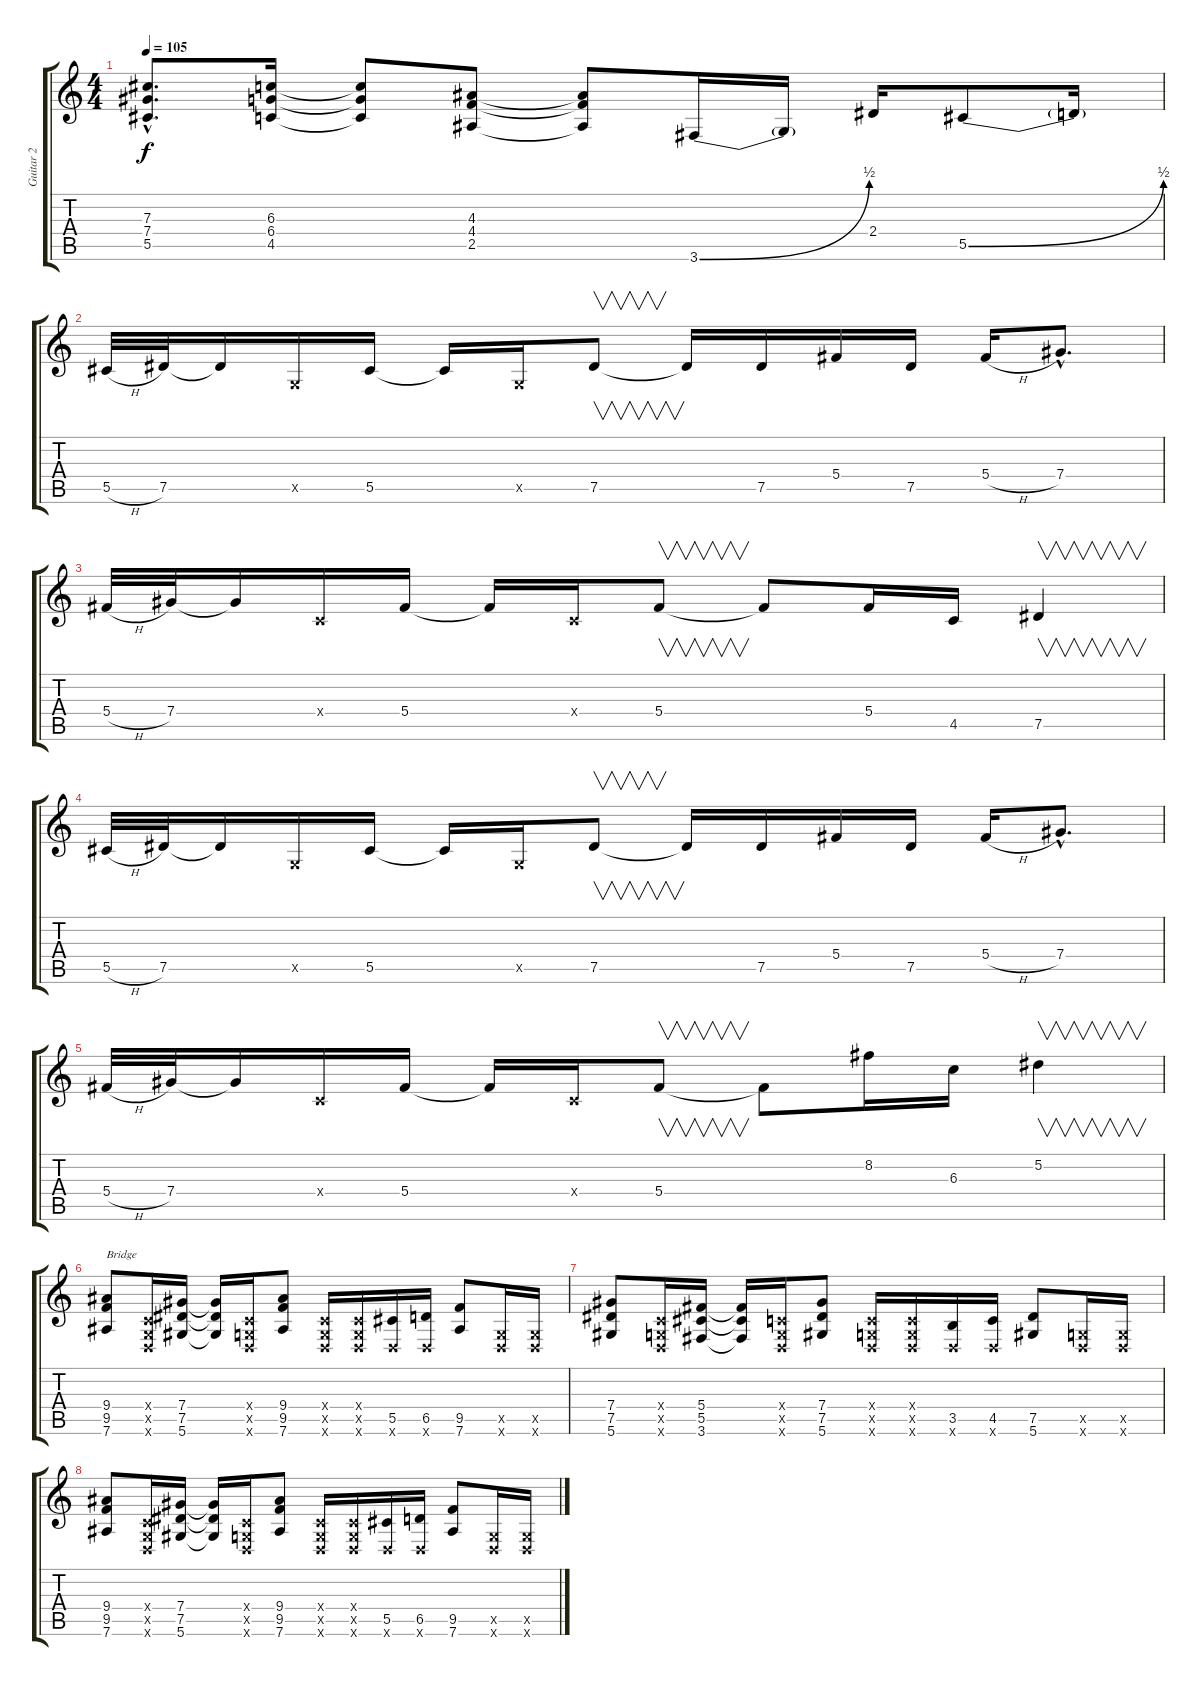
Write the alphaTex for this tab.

\track ("Guitar 2" "Guitar 2") {instrument overdrivenguitar}
\staff {score tabs}
\tuning (Eb4 Bb3 Gb3 Db3 Ab2 Eb2) {hide}
\ts (4 4)
\tempo 105
\clef g2
\ks c
(7.3{hac} 7.4{hac} 5.5{hac}).8{d dy f} (6.3 6.4 4.5).16 (6.3{t} 6.4{t} 4.5{t}).8 (4.3 4.4 2.5).8 (4.3{t} 4.4{t} 2.5{t}).8 3.6{be (bend 0 0 60 2)}.16 3.6{t}.16 2.4.16 5.5{be (bend 0 0 60 2)}.8 5.5{t}.16 |
5.5{h}.32 7.5.32 7.5{t}.16 -1.5{x}.16 5.5.16 5.5{t}.16 -1.5{x}.16 7.5.8{v} 7.5{t}.16 7.5.16 5.4.16 7.5.16 5.4{h}.16 7.4{hac}.8{d} |
5.4{h}.32 7.4.32 7.4{t}.16 -1.4{x}.16 5.4.16 5.4{t}.16 -1.4{x}.16 5.4.8{v} 5.4{t}.8 5.4.16 4.5.16 7.5.4{v} |
5.5{h}.32 7.5.32 7.5{t}.16 -1.5{x}.16 5.5.16 5.5{t}.16 -1.5{x}.16 7.5.8{v} 7.5{t}.16 7.5.16 5.4.16 7.5.16 5.4{h}.16 7.4{hac}.8{d} |
5.4{h}.32 7.4.32 7.4{t}.16 -1.4{x}.16 5.4.16 5.4{t}.16 -1.4{x}.16 5.4.8{v} 5.4{t}.8 8.2.16 6.3.16 5.2.4{v} |
(9.4 9.5 7.6).8{txt "Bridge"} (-1.4{x} -1.5{x} -1.6{x}).16 (7.4 7.5 5.6).16 (7.4{t} 7.5{t} 5.6{t}).16 (-1.4{x} -1.5{x} -1.6{x}).16 (9.4 9.5 7.6).8 (-1.4{x} -1.5{x} -1.6{x}).16 (-1.4{x} -1.5{x} -1.6{x}).16 (5.5 -1.6{x}).16 (6.5 -1.6{x}).16 (9.5 7.6).8 (-1.5{x} -1.6{x}).16 (-1.5{x} -1.6{x}).16 |
(7.4 7.5 5.6).8 (-1.4{x} -1.5{x} -1.6{x}).16 (5.4 5.5 3.6).16 (5.4{t} 5.5{t} 3.6{t}).16 (-1.4{x} -1.5{x} -1.6{x}).16 (7.4 7.5 5.6).8 (-1.4{x} -1.5{x} -1.6{x}).16 (-1.4{x} -1.5{x} -1.6{x}).16 (3.5 -1.6{x}).16 (4.5 -1.6{x}).16 (7.5 5.6).8 (-1.5{x} -1.6{x}).16 (-1.5{x} -1.6{x}).16 |
(9.4 9.5 7.6).8 (-1.4{x} -1.5{x} -1.6{x}).16 (7.4 7.5 5.6).16 (7.4{t} 7.5{t} 5.6{t}).16 (-1.4{x} -1.5{x} -1.6{x}).16 (9.4 9.5 7.6).8 (-1.4{x} -1.5{x} -1.6{x}).16 (-1.4{x} -1.5{x} -1.6{x}).16 (5.5 -1.6{x}).16 (6.5 -1.6{x}).16 (9.5 7.6).8 (-1.5{x} -1.6{x}).16 (-1.5{x} -1.6{x}).16
